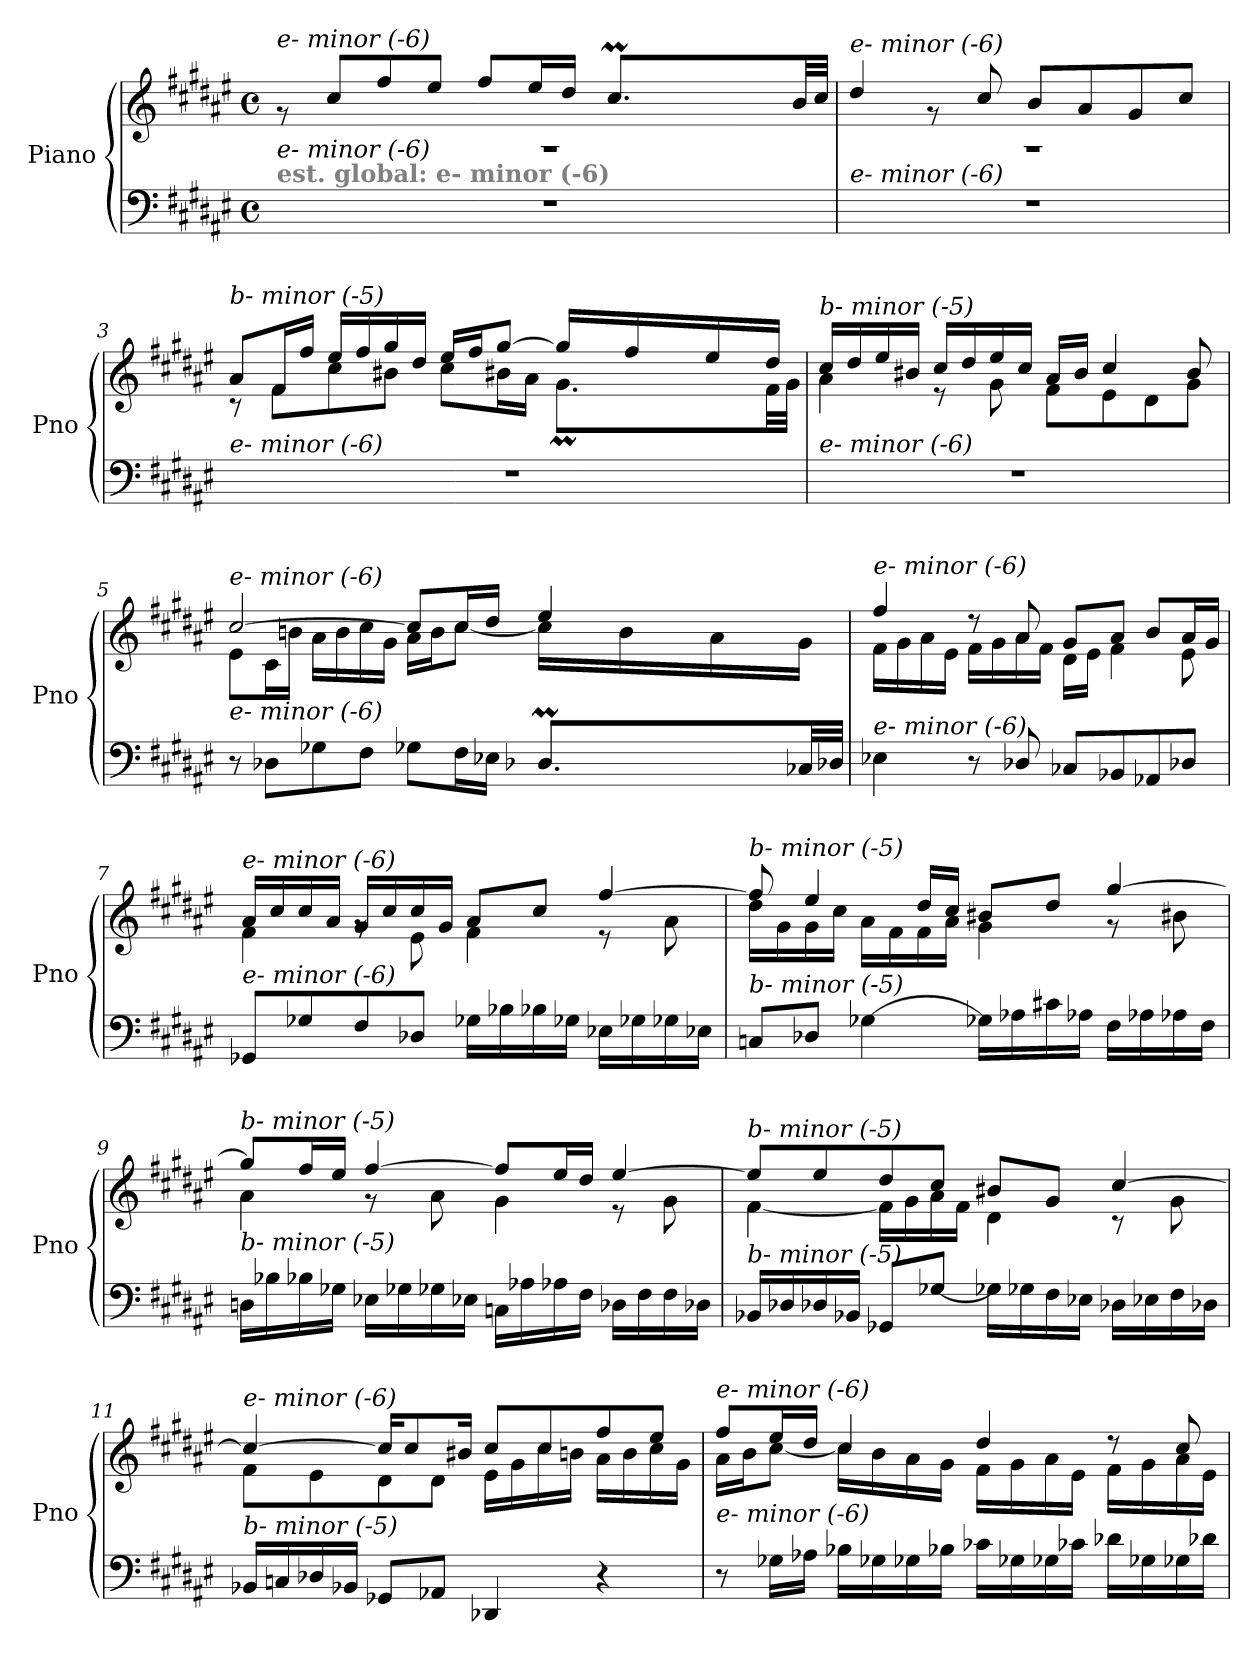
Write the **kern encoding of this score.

**kern	**kern
*part1	*part1
*staff2	*staff1
*I"Piano	*
*I'Pno	*
*clefF4	*clefG2
*k[f#c#g#d#a#e#]	*k[f#c#g#d#a#e#]
*M4/4	*M4/4
*met(c)	*met(c)
=1	=1
*^	*^
*	*	*	*^
!	!	!LO:TX:i:t=e- minor (-6)	!	!
!LO:TX:a:B:color=#808080:t=est. global&colon; e- minor (-6)	!	!	!	!
!LO:TX:i:t=e- minor (-6)	!	!	!	!
2.ryy	1r	1rA	2.ryy	8r
.	.	.	.	8cc#/L
.	.	.	.	8ff#/
.	.	.	.	8ee#/J
.	.	.	.	8ff#/L
.	.	.	.	16ee#/L
.	.	.	.	16dd#/JJ
*	*	*	*Xtuplet	*
8.ryy	.	.	128%3dd#yy	8.cc#M/L
.	.	.	128%3cc#yy	.
.	.	.	128%3dd#yy	.
.	.	.	128%3cc#yy	.
.	.	.	128%3dd#yy	.
.	.	.	128%3cc#yy	.
.	.	.	128%3dd#yy	.
.	.	.	128%3cc#yy	.
16ryy	.	.	16ryy	32b/LL
.	.	.	.	32cc#/JJJ
*v	*v	*	*	*
=2	=2	=2	=2
!	!LO:TX:i:t=e- minor (-6)	!	!
!LO:TX:i:t=e- minor (-6)	!	!	!
*	*	*v	*v
1r	1rA	4dd#/
.	.	8rg
.	.	8cc#/
.	.	8b/L
.	.	8a#/
.	.	8g#/
.	.	8cc#/J
!!LO:LB:g=z
=3	=3	=3
*^	*	*^
!	!	!LO:TX:i:t=b- minor (-5)	!	!
!LO:TX:i:t=e- minor (-6)	!	!	!	!
2.ryy	1r	8a#/L	8r	2.ryy
.	.	16f#/L	8f#\L	.
.	.	16ff#/JJ	.	.
.	.	16ee#/LL	8cc#\	.
.	.	16ff#/	.	.
.	.	16gg#/	8b#X\J	.
.	.	16dd#/JJ	.	.
.	.	16ee#/LL	8cc#\L	.
.	.	16ff#/J	.	.
.	.	[8gg#/J	16b#X\L	.
.	.	.	16a#\JJ	.
8.ryy	.	16gg#/LL]	8.g#M\L	128%3a#yy
.	.	.	.	128%3g#yy
.	.	.	.	128%3a#yy
.	.	16ff#/	.	.
.	.	.	.	128%3g#yy
.	.	.	.	128%3a#yy
.	.	.	.	128%3g#yy
.	.	16ee#/	.	.
.	.	.	.	128%3a#yy
.	.	.	.	128%3g#yy
16ryy	.	16dd#/JJ	32f#\LL	16ryy
.	.	.	32g#\JJJ	.
*v	*v	*	*	*
*	*	*v	*v
!!LO:LB:g=z
=4	=4	=4
!	!LO:TX:i:t=b- minor (-5)	!
!LO:TX:i:t=e- minor (-6)	!	!
1r	16cc#/LL	4a#\
.	16dd#/	.
.	16ee#/	.
.	16b#X/JJ	.
.	16cc#/LL	8r
.	16dd#/	.
.	16ee#/	8g#\
.	16cc#/JJ	.
.	16a#/LL	8f#\L
.	16b#/JJ	.
.	4cc#/	8e#\
.	.	8d#\
.	8b#/	8g#\J
=5	=5	=5
*^	*	*^
!	!	!LO:TX:i:t=e- minor (-6)	!	!
!LO:TX:i:t=e- minor (-6)	!	!	!	!
8r	2.ryy	[2cc#/	8e#\L	2.ryy
8D-Xi\L	.	.	16c#\L	.
.	.	.	16bn\JJ	.
8G-Xi\	.	.	16a#\LL	.
.	.	.	16b\	.
8F#i\J	.	.	16cc#\	.
.	.	.	16g#\JJ	.
8G-Xi\L	.	8cc#/L]	16a#\LL	.
.	.	.	16b\J	.
16F#i\L	.	16cc#/L	[8cc#\J	.
16E-Xi\JJ	.	16dd#/JJ	.	.
*	*Xtuplet	*	*	*
8.D-XMi/L	128%3E-Xiyy	4ee#/	16cc#\LL]	8.ryy
.	128%3D-Xiyy	.	.	.
.	128%3E-Xiyy	.	.	.
.	.	.	16b\	.
.	128%3D-Xiyy	.	.	.
.	128%3E-Xiyy	.	.	.
.	128%3D-Xiyy	.	.	.
.	.	.	16a#\	.
.	128%3E-Xiyy	.	.	.
.	128%3D-Xiyy	.	.	.
32C-Xi/LL	16ryy	.	16g#\JJ	16ryy
32D-Xi/JJJ	.	.	.	.
*v	*v	*	*	*
*	*	*v	*v
!!LO:LB:g=z
=6	=6	=6
!	!LO:TX:i:t=e- minor (-6)	!
!LO:TX:i:t=e- minor (-6)	!	!
4E-Xi\	4ff#/	16f#\LL
.	.	16g#\
.	.	16a#\
.	.	16e#\JJ
8r	8r	16f#\LL
.	.	16g#\
8D-Xi/	8a#/	16a#\
.	.	16f#\JJ
8C-Xi/L	8g#/L	16d#\LL
.	.	16e#\JJ
8BB-Xi/	8a#/J	4f#\
8AA-Xi/	8b/L	.
8D-Xi/J	16a#/L	8e#\
.	16g#/JJ	.
!!LO:LB:g=z	!!
=7	=7	=7
!	!LO:TX:i:t=e- minor (-6)	!
!LO:TX:i:t=e- minor (-6)	!	!
8GG-Xi/L	16a#/LL	4f#\
.	16cc#/	.
8G-Xi/	16cc#/	.
.	16a#/JJ	.
8F#i/	16g#/LL	8rg
.	16cc#/	.
8D-Xi/J	16cc#/	8e#\
.	16g#/JJ	.
16G-Xi\LL	8a#/L	4f#\
16B-Xi\	.	.
16B-Xi\	8cc#/J	.
16G-Xi\JJ	.	.
16E-Xi\LL	[4ff#/	8r
16G-Xi\	.	.
16G-Xi\	.	8a#\
16E-Xi\JJ	.	.
=8	=8	=8
!	!LO:TX:i:t=b- minor (-5)	!
!LO:TX:i:t=b- minor (-5)	!	!
8Cni/L	8ff#/]	16dd#\LL
.	.	16g#\
8D-Xi/J	4ee#/	16g#\
.	.	16cc#\JJ
[4G-Xi\	.	16a#\LL
.	.	16f#\
.	16dd#/LL	16f#\
.	16cc#/JJ	16a#\JJ
16G-Xi\LL]	8b#X/L	4g#\
16A-Xi\	.	.
16c#Xi\	8dd#/J	.
16A-Xi\JJ	.	.
16F#i\LL	[4gg#/	8r
16A-Xi\	.	.
16A-Xi\	.	8b#X\
16F#i\JJ	.	.
!!LO:PB:g=z	!!
=9	=9	=9
!	!LO:TX:i:t=b- minor (-5)	!
!LO:TX:i:t=b- minor (-5)	!	!
16Dni\LL	8gg#/L]	4a#\
16B-Xi\	.	.
16B-Xi\	16ff#/L	.
16G-Xi\JJ	16ee#/JJ	.
16E-Xi\LL	[4ff#/	8r
16G-Xi\	.	.
16G-Xi\	.	8a#\
16E-Xi\JJ	.	.
16Cni\LL	8ff#/L]	4g#\
16A-Xi\	.	.
16A-Xi\	16ee#/L	.
16F#i\JJ	16dd#/JJ	.
16D-Xi\LL	[4ee#/	8r
16F#i\	.	.
16F#i\	.	8g#\
16D-Xi\JJ	.	.
!!LO:LB:g=z	!!
=10	=10	=10
!	!LO:TX:i:t=b- minor (-5)	!
!LO:TX:i:t=b- minor (-5)	!	!
16BB-Xi/LL	8ee#/L]	[4f#\
16D-Xi/	.	.
16D-Xi/	8ee#/	.
16BB-Xi/JJ	.	.
8GG-Xi/L	8dd#/	16f#\LL]
.	.	16g#\
[8G-Xi/J	8cc#/J	16a#\
.	.	16f#\JJ
16G-Xi\LL]	8b#X/L	4d#\
16G-Xi\	.	.
16F#i\	8g#/J	.
16E-Xi\JJ	.	.
16D-Xi\LL	[4cc#/	8r
16E-Xi\	.	.
16F#i\	.	8g#\
16D-Xi\JJ	.	.
=11	=11	=11
!	!LO:TX:i:t=e- minor (-6)	!
!LO:TX:i:t=b- minor (-5)	!	!
16BB-Xi/LL	4cc#/_	8f#\L
16Cni/	.	.
16D-Xi/	.	8e#\
16BB-Xi/JJ	.	.
8GG-Xi/L	16cc#/KL]	8d#\
.	8cc#/	.
8AA-Xi/J	.	8d#\J
.	16b#X/Jk	.
4DD-Xi/	8cc#/L	16e#\LL
.	.	16g#\
.	8cc#/	16cc#\
.	.	16bn\JJ
4r	8ff#/	16a#\LL
.	.	16b\
.	8ee#/J	16cc#\
.	.	16g#\JJ
!!LO:LB:g=z	!!
=12	=12	=12
!	!LO:TX:i:t=e- minor (-6)	!
!LO:TX:i:t=e- minor (-6)	!	!
8r	8ff#/L	16a#\LL
.	.	16b\J
16G-Xi\LL	16ee#/L	[8cc#\J
16A-Xi\JJ	16dd#/JJ	.
16B-Xi\LL	4cc#/	16cc#\LL]
16G-Xi\	.	16b\
16G-Xi\	.	16a#\
16B-Xi\JJ	.	16g#\JJ
16c-Xi\LL	4dd#/	16f#\LL
16G-Xi\	.	16g#\
16G-Xi\	.	16a#\
16c-Xi\JJ	.	16e#\JJ
16d-Xi\LL	8r	16f#\LL
16G-Xi\	.	16g#\
16G-Xi\	8cc#/	16a#\
16d-Xi\JJ	.	16e#\JJ
*	*v	*v
=	=
*-	*-
